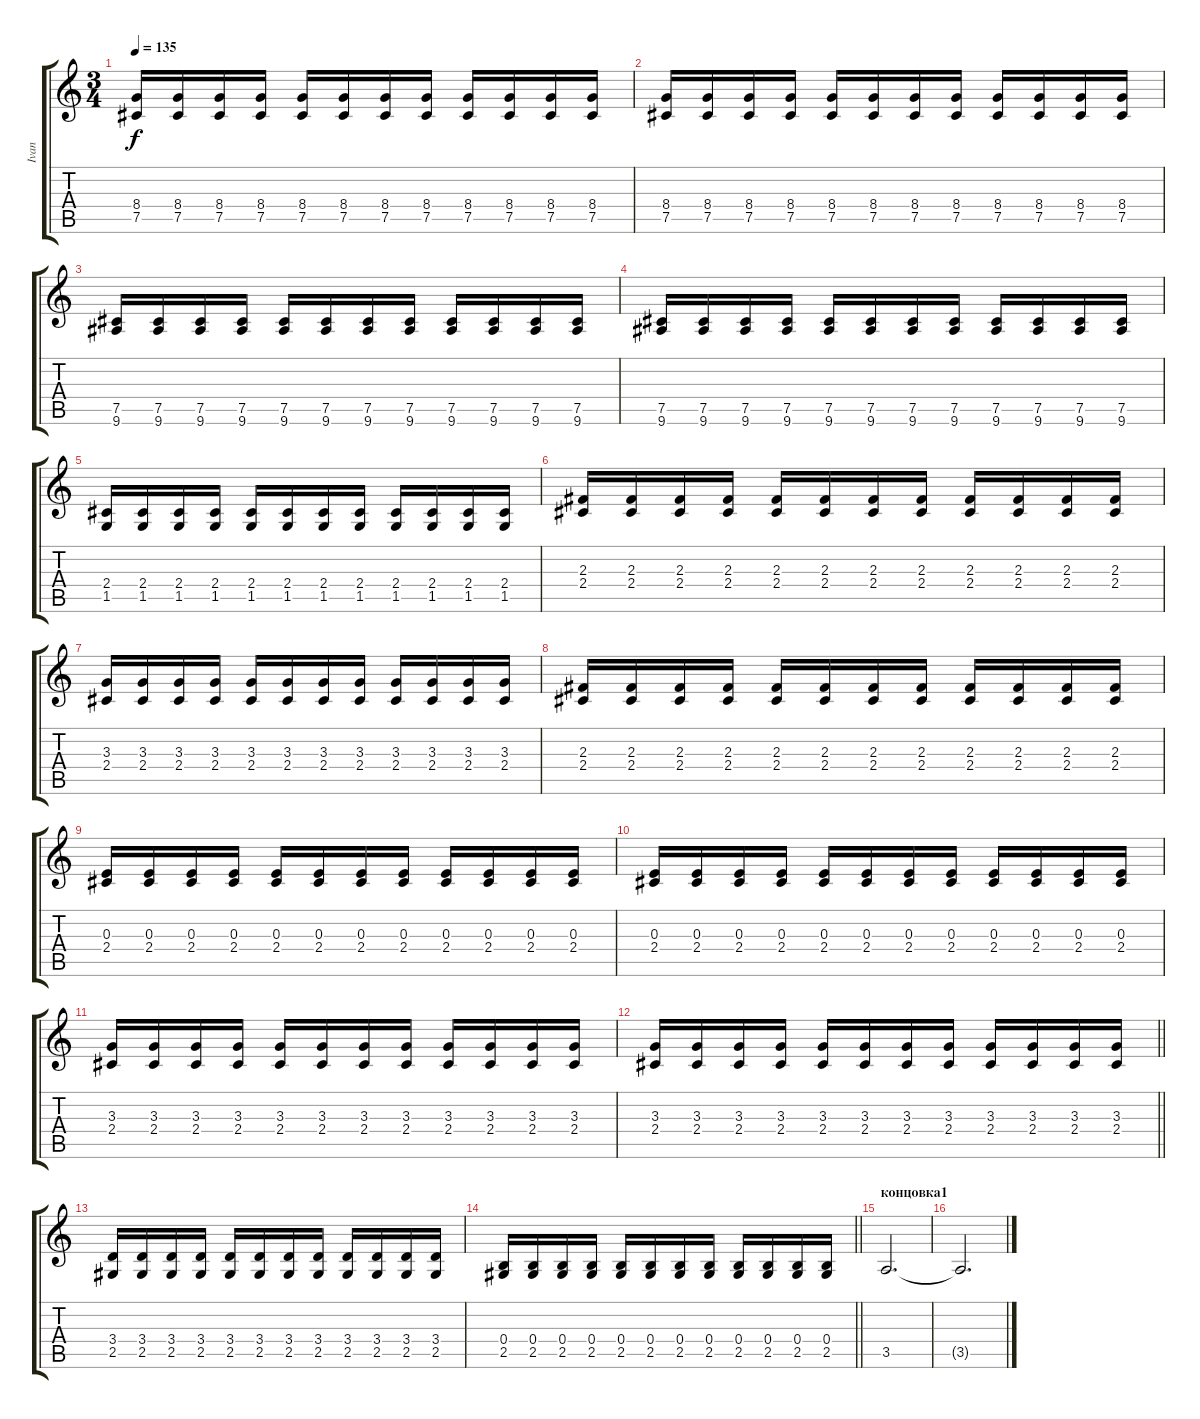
\track ("Ivan" "Ivan") {instrument distortionguitar}
\staff {score tabs}
\tuning (Db4 Ab3 E3 B2 Gb2 Db2) {hide}
\ts (3 4)
\tempo 135
\clef g2
\ks c
(8.4 7.5).16{dy f} (8.4 7.5).16 (8.4 7.5).16 (8.4 7.5).16 (8.4 7.5).16 (8.4 7.5).16 (8.4 7.5).16 (8.4 7.5).16 (8.4 7.5).16 (8.4 7.5).16 (8.4 7.5).16 (8.4 7.5).16 |
(8.4 7.5).16 (8.4 7.5).16 (8.4 7.5).16 (8.4 7.5).16 (8.4 7.5).16 (8.4 7.5).16 (8.4 7.5).16 (8.4 7.5).16 (8.4 7.5).16 (8.4 7.5).16 (8.4 7.5).16 (8.4 7.5).16 |
(7.5 9.6).16 (7.5 9.6).16 (7.5 9.6).16 (7.5 9.6).16 (7.5 9.6).16 (7.5 9.6).16 (7.5 9.6).16 (7.5 9.6).16 (7.5 9.6).16 (7.5 9.6).16 (7.5 9.6).16 (7.5 9.6).16 |
(7.5 9.6).16 (7.5 9.6).16 (7.5 9.6).16 (7.5 9.6).16 (7.5 9.6).16 (7.5 9.6).16 (7.5 9.6).16 (7.5 9.6).16 (7.5 9.6).16 (7.5 9.6).16 (7.5 9.6).16 (7.5 9.6).16 |
(2.4 1.5).16 (2.4 1.5).16 (2.4 1.5).16 (2.4 1.5).16 (2.4 1.5).16 (2.4 1.5).16 (2.4 1.5).16 (2.4 1.5).16 (2.4 1.5).16 (2.4 1.5).16 (2.4 1.5).16 (2.4 1.5).16 |
(2.3 2.4).16 (2.3 2.4).16 (2.3 2.4).16 (2.3 2.4).16 (2.3 2.4).16 (2.3 2.4).16 (2.3 2.4).16 (2.3 2.4).16 (2.3 2.4).16 (2.3 2.4).16 (2.3 2.4).16 (2.3 2.4).16 |
(3.3 2.4).16 (3.3 2.4).16 (3.3 2.4).16 (3.3 2.4).16 (3.3 2.4).16 (3.3 2.4).16 (3.3 2.4).16 (3.3 2.4).16 (3.3 2.4).16 (3.3 2.4).16 (3.3 2.4).16 (3.3 2.4).16 |
(2.3 2.4).16 (2.3 2.4).16 (2.3 2.4).16 (2.3 2.4).16 (2.3 2.4).16 (2.3 2.4).16 (2.3 2.4).16 (2.3 2.4).16 (2.3 2.4).16 (2.3 2.4).16 (2.3 2.4).16 (2.3 2.4).16 |
(0.3 2.4).16 (0.3 2.4).16 (0.3 2.4).16 (0.3 2.4).16 (0.3 2.4).16 (0.3 2.4).16 (0.3 2.4).16 (0.3 2.4).16 (0.3 2.4).16 (0.3 2.4).16 (0.3 2.4).16 (0.3 2.4).16 |
(0.3 2.4).16 (0.3 2.4).16 (0.3 2.4).16 (0.3 2.4).16 (0.3 2.4).16 (0.3 2.4).16 (0.3 2.4).16 (0.3 2.4).16 (0.3 2.4).16 (0.3 2.4).16 (0.3 2.4).16 (0.3 2.4).16 |
(3.3 2.4).16 (3.3 2.4).16 (3.3 2.4).16 (3.3 2.4).16 (3.3 2.4).16 (3.3 2.4).16 (3.3 2.4).16 (3.3 2.4).16 (3.3 2.4).16 (3.3 2.4).16 (3.3 2.4).16 (3.3 2.4).16 |
\barLineRight lightlight
(3.3 2.4).16 (3.3 2.4).16 (3.3 2.4).16 (3.3 2.4).16 (3.3 2.4).16 (3.3 2.4).16 (3.3 2.4).16 (3.3 2.4).16 (3.3 2.4).16 (3.3 2.4).16 (3.3 2.4).16 (3.3 2.4).16 |
(3.4 2.5).16 (3.4 2.5).16 (3.4 2.5).16 (3.4 2.5).16 (3.4 2.5).16 (3.4 2.5).16 (3.4 2.5).16 (3.4 2.5).16 (3.4 2.5).16 (3.4 2.5).16 (3.4 2.5).16 (3.4 2.5).16 |
\barLineRight lightlight
(0.4 2.5).16 (0.4 2.5).16 (0.4 2.5).16 (0.4 2.5).16 (0.4 2.5).16 (0.4 2.5).16 (0.4 2.5).16 (0.4 2.5).16 (0.4 2.5).16 (0.4 2.5).16 (0.4 2.5).16 (0.4 2.5).16 |
\section ("" "концовка1")
3.5.2{d} |
3.5{t}.2{d}
